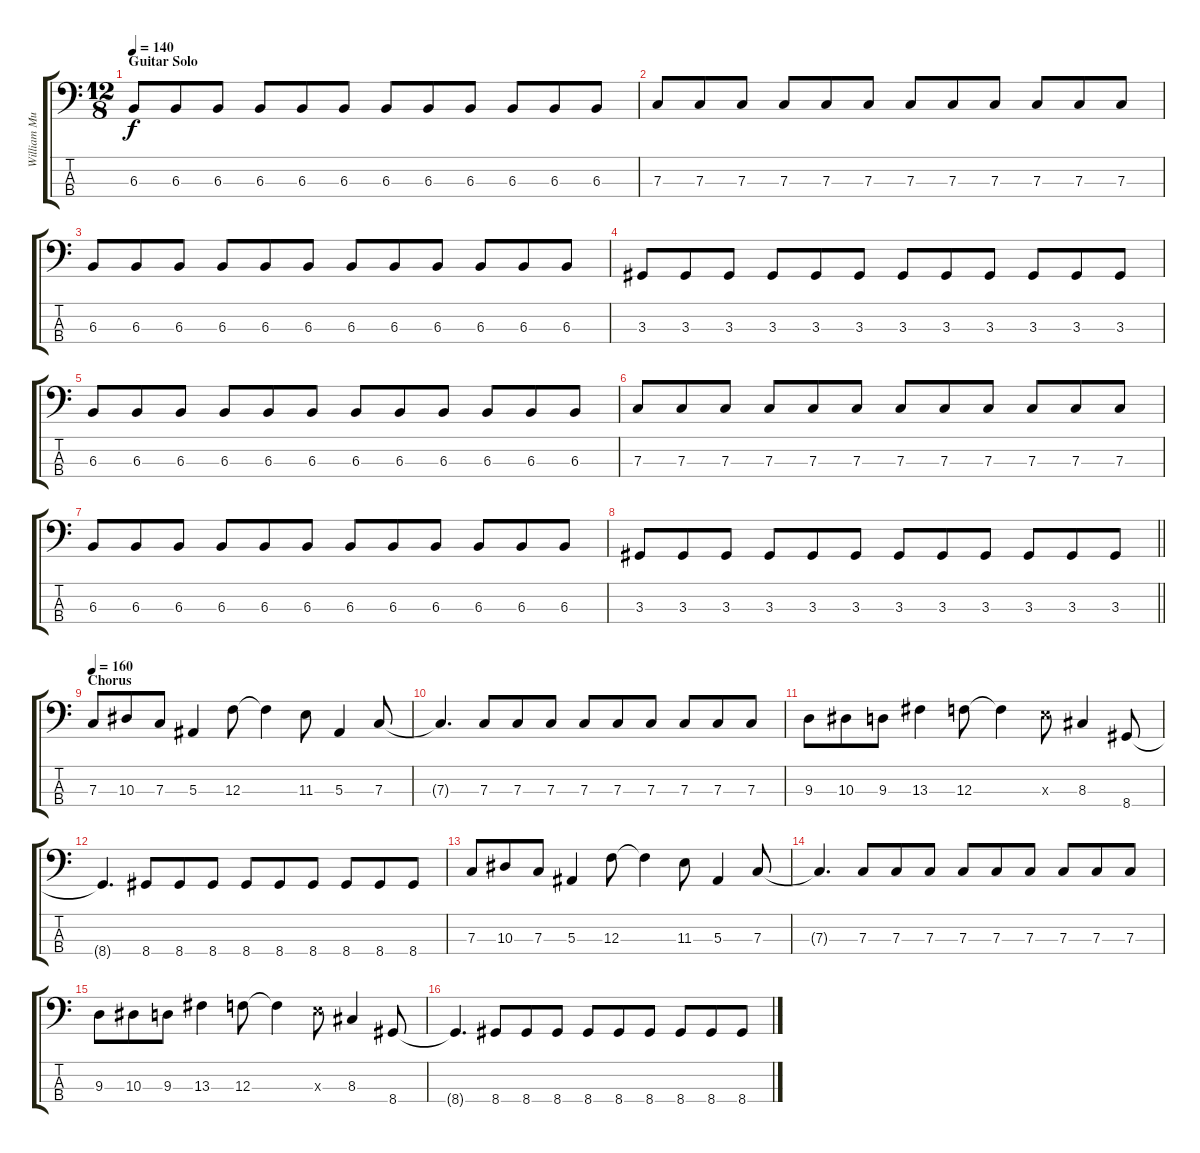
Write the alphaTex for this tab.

\track ("William Murderface (Bass)" "William Mu") {instrument electricbasspick}
\staff {score tabs}
\tuning (Eb2 Bb1 F1 C1) {hide}
\ts (12 8)
\section ("" "Guitar Solo")
\tempo 140
\clef f4
\ks c
6.3.8{dy f} 6.3.8 6.3.8 6.3.8 6.3.8 6.3.8 6.3.8 6.3.8 6.3.8 6.3.8 6.3.8 6.3.8 |
7.3.8 7.3.8 7.3.8 7.3.8 7.3.8 7.3.8 7.3.8 7.3.8 7.3.8 7.3.8 7.3.8 7.3.8 |
6.3.8 6.3.8 6.3.8 6.3.8 6.3.8 6.3.8 6.3.8 6.3.8 6.3.8 6.3.8 6.3.8 6.3.8 |
3.3.8 3.3.8 3.3.8 3.3.8 3.3.8 3.3.8 3.3.8 3.3.8 3.3.8 3.3.8 3.3.8 3.3.8 |
6.3.8 6.3.8 6.3.8 6.3.8 6.3.8 6.3.8 6.3.8 6.3.8 6.3.8 6.3.8 6.3.8 6.3.8 |
7.3.8 7.3.8 7.3.8 7.3.8 7.3.8 7.3.8 7.3.8 7.3.8 7.3.8 7.3.8 7.3.8 7.3.8 |
6.3.8 6.3.8 6.3.8 6.3.8 6.3.8 6.3.8 6.3.8 6.3.8 6.3.8 6.3.8 6.3.8 6.3.8 |
\barLineRight lightlight
3.3.8 3.3.8 3.3.8 3.3.8 3.3.8 3.3.8 3.3.8 3.3.8 3.3.8 3.3.8 3.3.8 3.3.8 |
\section ("" "Chorus")
\tempo 160
7.3.8 10.3.8 7.3.8 5.3.4 12.3.8 12.3{t}.4 11.3.8 5.3.4 7.3.8 |
7.3{t}.4{d} 7.3.8 7.3.8 7.3.8 7.3.8 7.3.8 7.3.8 7.3.8 7.3.8 7.3.8 |
9.3.8 10.3.8 9.3.8 13.3.4 12.3.8 12.3{t}.4 11.3{x}.8 8.3.4 8.4.8 |
8.4{t}.4{d} 8.4.8 8.4.8 8.4.8 8.4.8 8.4.8 8.4.8 8.4.8 8.4.8 8.4.8 |
7.3.8 10.3.8 7.3.8 5.3.4 12.3.8 12.3{t}.4 11.3.8 5.3.4 7.3.8 |
7.3{t}.4{d} 7.3.8 7.3.8 7.3.8 7.3.8 7.3.8 7.3.8 7.3.8 7.3.8 7.3.8 |
9.3.8 10.3.8 9.3.8 13.3.4 12.3.8 12.3{t}.4 11.3{x}.8 8.3.4 8.4.8 |
8.4{t}.4{d} 8.4.8 8.4.8 8.4.8 8.4.8 8.4.8 8.4.8 8.4.8 8.4.8 8.4.8
